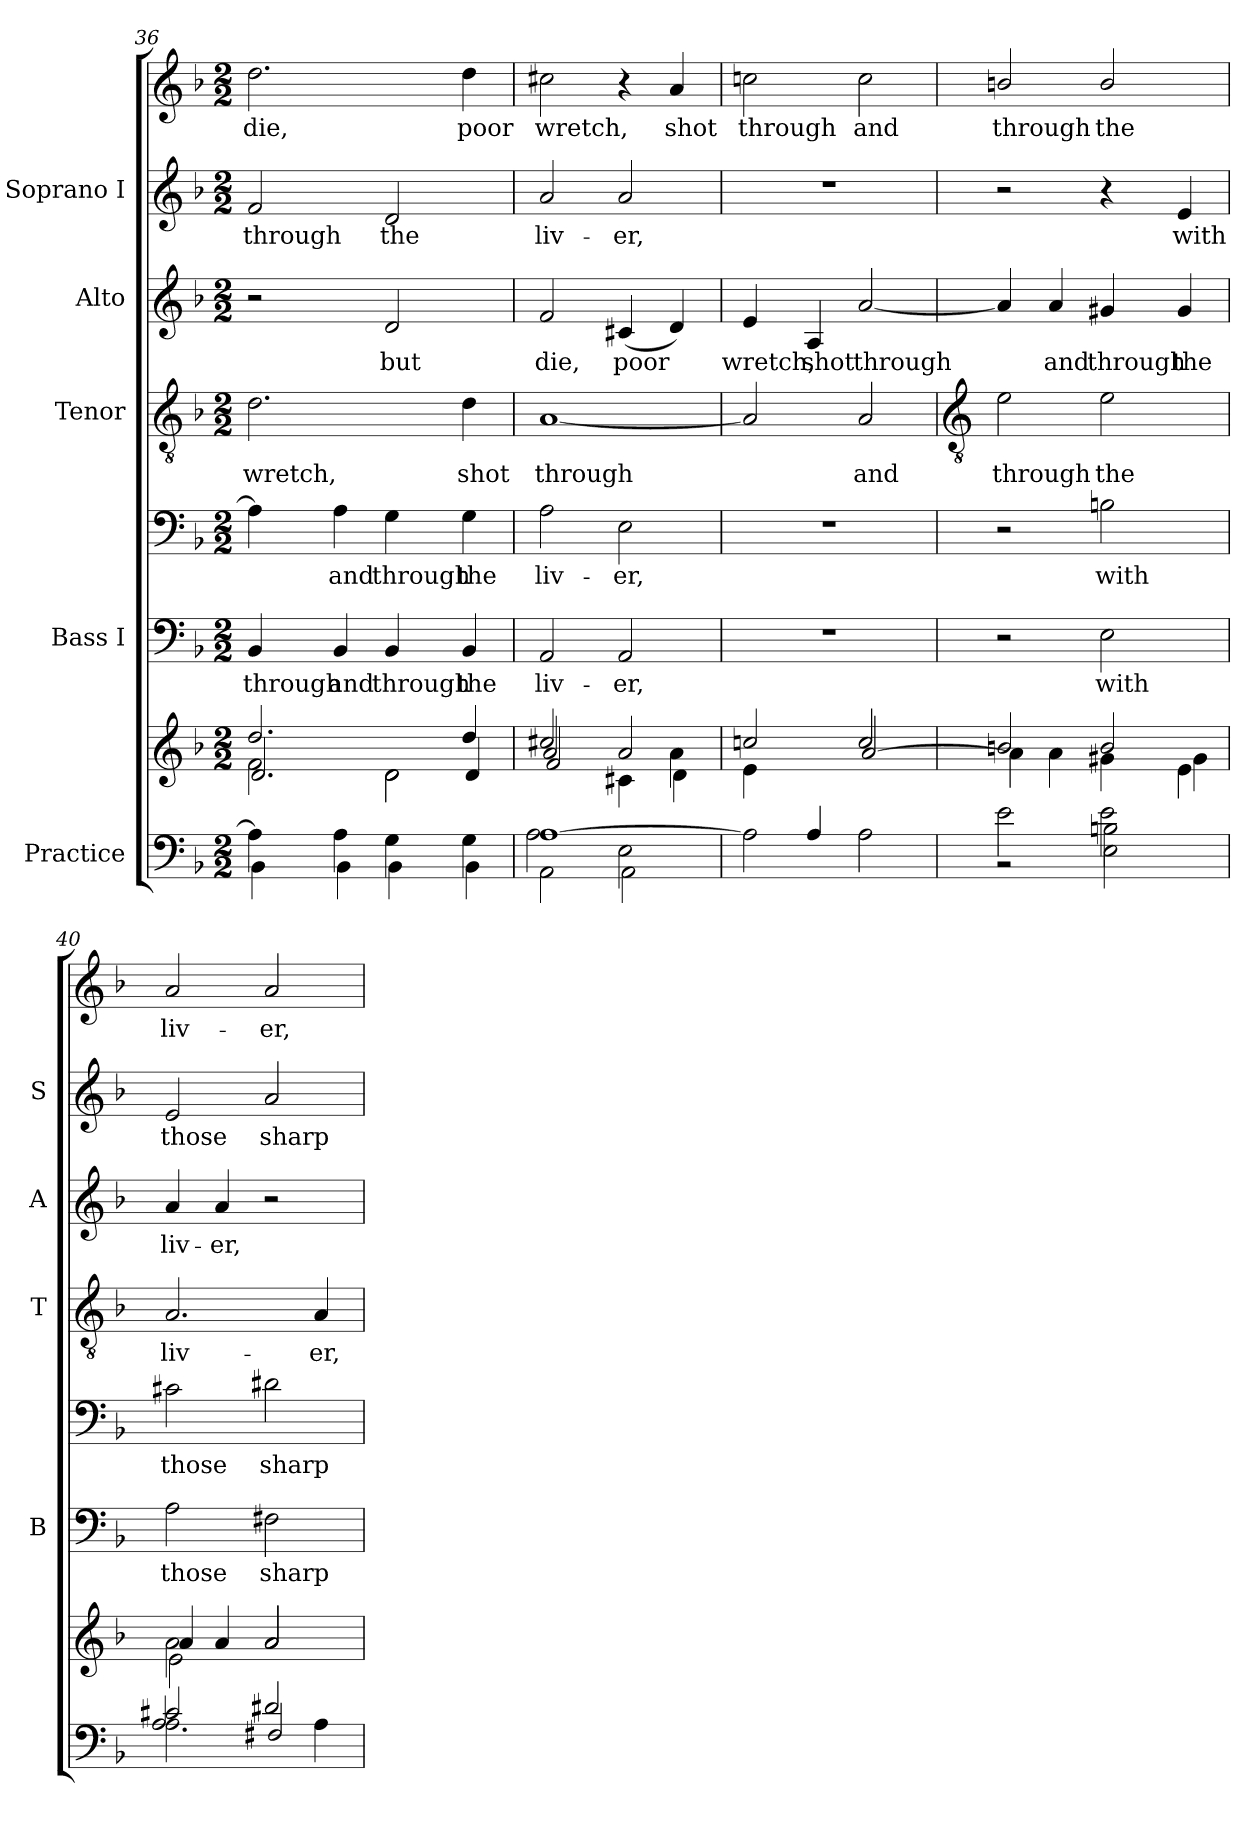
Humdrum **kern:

**kern	**kern	**kern	**text	**kern	**text	**kern	**text	**kern	**text	**kern	**text	**kern	**text
*part5	*part5	*part4	*part4	*part4	*part4	*part3	*part3	*part2	*part2	*part1	*part1	*part1	*part1
*staff8	*staff7	*staff6	*staff6	*staff5	*staff5	*staff4	*staff4	*staff3	*staff3	*staff2	*staff2	*staff1	*staff1
*I"Practice	*	*I"Bass I	*	*	*	*I"Tenor	*	*I"Alto	*	*I"Soprano I	*	*	*
*	*	*I'B	*	*	*	*I'T	*	*I'A	*	*I'S	*	*	*
*clefF4	*clefG2	*clefF4	*	*clefF4	*	*clefGv2	*	*clefG2	*	*clefG2	*	*clefG2	*
*k[b-]	*k[b-]	*k[b-]	*	*k[b-]	*	*k[b-]	*	*k[b-]	*	*k[b-]	*	*k[b-]	*
*F:	*F:	*F:	*	*F:	*	*F:	*	*F:	*	*F:	*	*F:	*
*M2/2	*M2/2	*M2/2	*	*M2/2	*	*M2/2	*	*M2/2	*	*M2/2	*	*M2/2	*
=36	=36	=36	=36	=36	=36	=36	=36	=36	=36	=36	=36	=36	=36
*^	*^	*	*	*	*	*	*	*	*	*	*	*	*
*	*	*	*^	*	*	*	*	*	*	*	*	*	*	*	*
*	*	*	*	*^	*	*	*	*	*	*	*	*	*	*	*	*
!	!	!	!	!	!	!	!LO:LY:b	!	!	!	!LO:LY:b	!	!	!	!LO:LY:b	!	!LO:LY:b
4A\]	4BB-\	2.dd/	2f\	2ryy	2.d/	4BB-	through	4A]	.	2.d	wretch,	2r	.	2f	through	2.dd	die,
!	!	!	!	!	!	!	!LO:LY:b	!	!LO:LY:b	!	!	!	!	!	!	!	!
4A\	4BB-\	.	.	.	.	4BB-	and	4A	and	.	.	.	.	.	.	.	.
!	!	!	!	!	!	!	!LO:LY:b	!	!LO:LY:b	!	!	!	!LO:LY:b	!	!LO:LY:b	!	!
4G\	4BB-\	.	2d\	2d\	.	4BB-	through	4G	through	.	.	2d	but	2d	the	.	.
!	!	!	!	!	!	!	!LO:LY:b	!	!LO:LY:b	!	!LO:LY:b	!	!	!	!	!	!LO:LY:b
4G\	4BB-\	4dd/	.	.	4d/	4BB-	the	4G	the	4d	shot	.	.	.	.	4dd	poor
=37	=37	=37	=37	=37	=37	=37	=37	=37	=37	=37	=37	=37	=37	=37	=37	=37	=37
*	*^	*	*	*	*	*	*	*	*	*	*	*	*	*	*	*	*
!	!	!	!	!	!	!	!	!LO:LY:b	!	!LO:LY:b	!	!LO:LY:b	!	!LO:LY:b	!	!LO:LY:b	!	!LO:LY:b
*	*	*	*	*	*v	*v	*	*	*	*	*	*	*	*	*	*	*	*
[1A/	2A\	2AA\	2cc#X/	2a/	2f/	2AA	liv-	2A	liv-	[1A	through	2f	die,	2a	liv-	2cc#X	wretch,
!	!	!	!	!	!	!	!LO:LY:b	!	!LO:LY:b	!	!	!	!LO:LY:b	!	!LO:LY:b	!	!
.	2E\	2AA\	4ryy	2a/	4c#X\	2AA	-er,	2E	-er,	.	.	(<4c#X	poor	2a	-er,	4r	.
!	!	!	!	!	!	!	!	!	!	!	!	!	!	!	!	!	!LO:LY:b
.	.	.	4a\	.	4d\	.	.	.	.	.	.	4d)	.	.	.	4a	shot
=38	=38	=38	=38	=38	=38	=38	=38	=38	=38	=38	=38	=38	=38	=38	=38	=38	=38
*	*	*^	*	*	*	*	*	*	*	*	*	*	*	*	*	*	*
!	!	!	!	!	!	!	!	!	!	!	!	!	!	!LO:LY:b	!	!	!	!LO:LY:b
4ryy	2A\]	1ryy	1ryy	2ccn/	1ryy	4e\	1r	.	1r	.	2A]	.	4e	wretch,	1r	.	2ccn	through
!	!	!	!	!	!	!	!	!	!	!	!	!	!	!LO:LY:b	!	!	!	!
4A/	.	.	.	.	.	4ryy	.	.	.	.	.	.	4A	shot	.	.	.	.
!	!	!	!	!	!	!	!	!	!	!	!	!LO:LY:b	!	!LO:LY:b	!	!	!	!LO:LY:b
2ryy	2A\	.	.	2cc/	.	[2a/	.	.	.	.	2A	and	[2a	through	.	.	2cc	and
*v	*v	*v	*v	*	*	*	*	*	*	*	*	*	*	*	*	*	*	*
!!LO:LB:g=z
=39	=39	=39	=39	=39	=39	=39	=39	=39	=39	=39	=39	=39	=39	=39	=39
*	*	*	*	*	*	*	*	*clefGv2	*	*	*	*	*	*	*
*^	*	*	*	*	*	*	*	*	*	*	*	*	*	*	*
*	*^	*	*	*	*	*	*	*	*	*	*	*	*	*	*	*
!	!	!	!	!	!	!	!	!	!	!	!LO:LY:b	!	!	!	!	!	!LO:LY:b
2e\	2r	2ryy	2bn/	2ryy	4a\]	2r	.	2r	.	2e	through	4a]	.	2r	.	2bn/	through
!	!	!	!	!	!	!	!	!	!	!	!	!	!LO:LY:b	!	!	!	!
.	.	.	.	.	4a\	.	.	.	.	.	.	4a	and	.	.	.	.
!	!	!	!	!	!	!	!LO:LY:b	!	!LO:LY:b	!	!LO:LY:b	!	!LO:LY:b	!	!	!	!LO:LY:b
2e\	2Bn\	2E\	2b/	4ryy	4g#X\	2E	with	2Bn	with	2e	the	4g#X	through	4r	.	2b/	the
!	!	!	!	!	!	!	!	!	!	!	!	!	!LO:LY:b	!	!LO:LY:b	!	!
.	.	.	.	4e\	4g#\	.	.	.	.	.	.	4g#	the	4e	with	.	.
=40	=40	=40	=40	=40	=40	=40	=40	=40	=40	=40	=40	=40	=40	=40	=40	=40	=40
!	!	!	!	!	!	!	!LO:LY:b	!	!LO:LY:b	!	!LO:LY:b	!	!LO:LY:b	!	!LO:LY:b	!	!LO:LY:b
2.A\	2c#X/	2A/	2a\	2e\	4a/	2A	those	2c#X	those	2.A	liv-	4a	liv-	2e	those	2a	liv-
!	!	!	!	!	!	!	!	!	!	!	!	!	!LO:LY:b	!	!	!	!
.	.	.	.	.	4a/	.	.	.	.	.	.	4a	-er,	.	.	.	.
!	!	!	!	!	!	!	!LO:LY:b	!	!LO:LY:b	!	!	!	!	!	!LO:LY:b	!	!LO:LY:b
.	2d#X/	2F#X/	2a/	2a/	2ryy	2F#X	sharp	2d#X	sharp	.	.	2r	.	2a	sharp	2a	-er,
!	!	!	!	!	!	!	!	!	!	!	!LO:LY:b	!	!	!	!	!	!
4A\	.	.	.	.	.	.	.	.	.	4A	-er,	.	.	.	.	.	.
*v	*v	*v	*	*	*	*	*	*	*	*	*	*	*	*	*	*	*
*	*v	*v	*v	*	*	*	*	*	*	*	*	*	*	*	*
=	=	=	=	=	=	=	=	=	=	=	=	=	=
*-	*-	*-	*-	*-	*-	*-	*-	*-	*-	*-	*-	*-	*-
